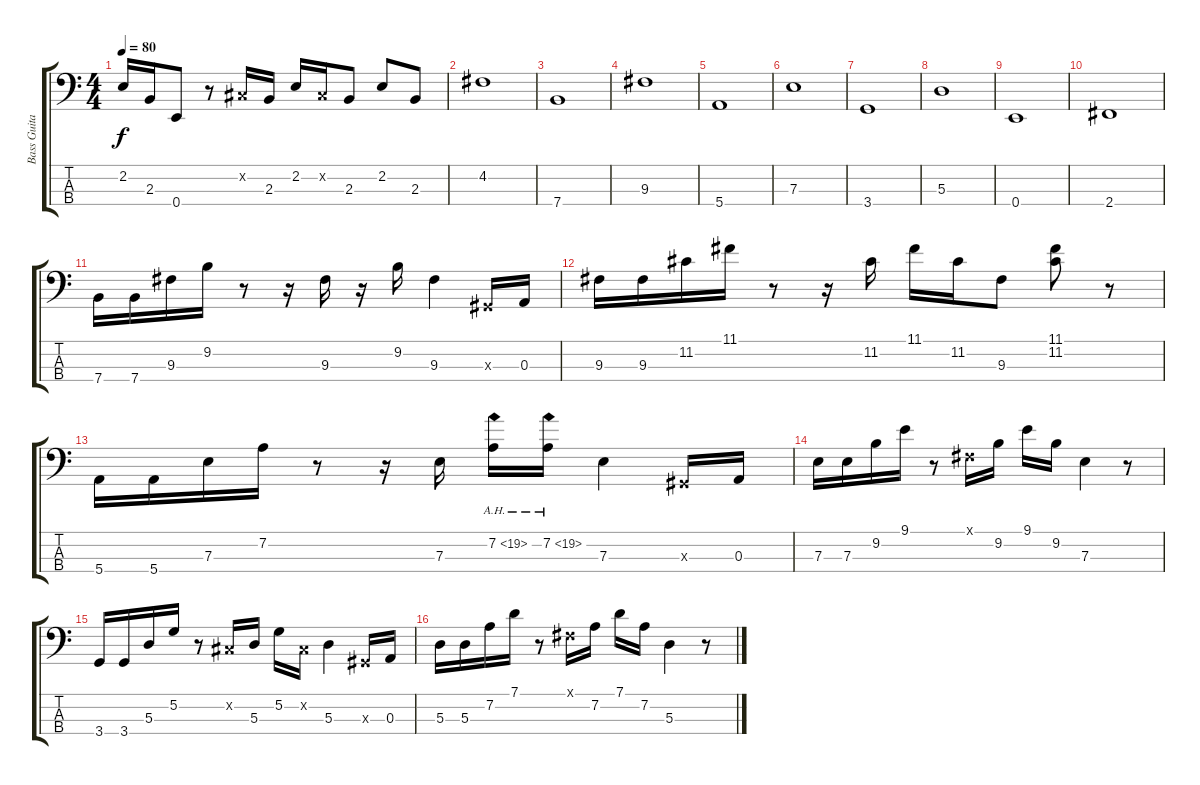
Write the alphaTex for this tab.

\track ("Bass Guitar" "Bass Guita") {instrument slapbass1}
\staff {score tabs}
\tuning (G2 D2 A1 E1) {hide}
\ts (4 4)
\tempo 80
\clef f4
\ks c
2.2.16{dy f} 2.3.16 0.4.8 r.8 -1.2{x}.16 2.3.16 2.2.16 -1.2{x}.16 2.3.8 2.2.8 2.3.8 |
4.2.1 |
7.4.1 |
9.3.1 |
5.4.1 |
7.3.1 |
3.4.1 |
5.3.1 |
0.4.1 |
2.4.1 |
7.4.16 7.4.16 9.3.16 9.2.16 r.8 r.16 9.3.16 r.16 9.2.16 9.3.4 -1.3{x}.16 0.3.16 |
9.3.16 9.3.16 11.2.16 11.1.16 r.8 r.16 11.2.16 11.1.16 11.2.16 9.3.8 (11.1 11.2).8 r.8 |
5.4.16 5.4.16 7.3.16 7.2.16 r.8 r.16 7.3.16 7.2{ah 12}.16 7.2{ah 12}.16 7.3.4 -1.3{x}.16 0.3.16 |
7.3.16 7.3.16 9.2.16 9.1.16 r.8 -1.1{x}.16 9.2.16 9.1.16 9.2.16 7.3.4 r.8 |
3.4.16 3.4.16 5.3.16 5.2.16 r.8 -1.2{x}.16 5.3.16 5.2.16 -1.2{x}.16 5.3.4 -1.3{x}.16 0.3.16 |
5.3.16 5.3.16 7.2.16 7.1.16 r.8 -1.1{x}.16 7.2.16 7.1.16 7.2.16 5.3.4 r.8
